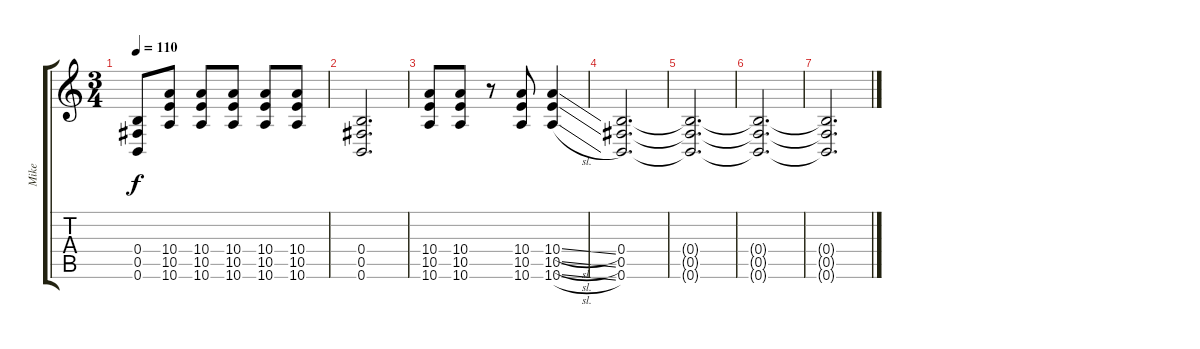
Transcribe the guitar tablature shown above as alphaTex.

\track ("Mike" "Mike") {instrument distortionguitar}
\staff {score tabs}
\tuning (Db4 Ab3 E3 B2 Gb2 B1) {hide}
\ts (3 4)
\tempo 110
\clef g2
\ks c
(0.4{t} 0.5{t} 0.6{t}).8{dy f} (10.4 10.5 10.6).8 (10.4 10.5 10.6).8 (10.4 10.5 10.6).8 (10.4 10.5 10.6).8 (10.4 10.5 10.6).8 |
(0.4 0.5 0.6).2{d} |
(10.4 10.5 10.6).8 (10.4 10.5 10.6).8 r.8 (10.4 10.5 10.6).8 (10.4{sl} 10.5{sl} 10.6{sl}).4 |
(0.4 0.5 0.6).2{d} |
(0.4{t} 0.5{t} 0.6{t}).2{d} |
(0.4{t} 0.5{t} 0.6{t}).2{d} |
(0.4{t} 0.5{t} 0.6{t}).2{d}
